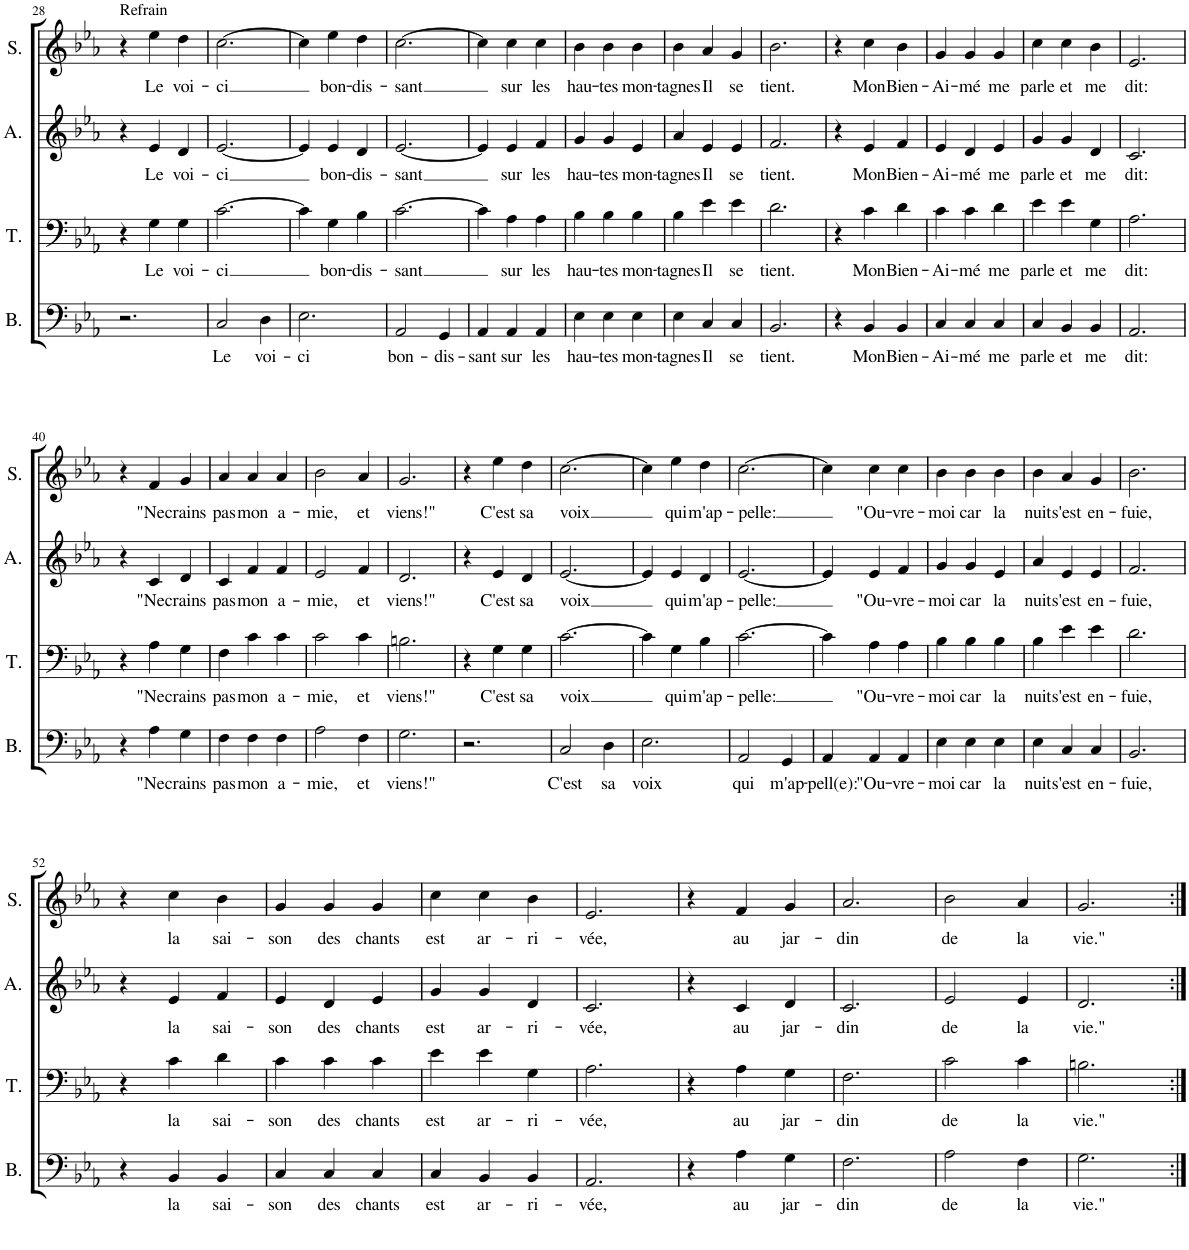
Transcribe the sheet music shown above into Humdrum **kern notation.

**kern	**text	**kern	**text	**kern	**text	**kern	**text
*part4	*part4	*part3	*part3	*part2	*part2	*part1	*part1
*staff4	*staff4	*staff3	*staff3	*staff2	*staff2	*staff1	*staff1
*I"Bass	*	*I"Tenor	*	*I"Alto	*	*I"Soprano	*
*I'B.	*	*I'T.	*	*I'A.	*	*I'S.	*
!!LO:PB:g=z
*clefF4	*	*clefF4	*	*clefG2	*	*clefG2	*
*k[b-e-a-]	*	*k[b-e-a-]	*	*k[b-e-a-]	*	*k[b-e-a-]	*
*M3/4	*	*M3/4	*	*M3/4	*	*M3/4	*
=28	=28	=28	=28	=28	=28	=28	=28
!	!	!	!	!	!	!LO:TX:a:t=Refrain	!
2.r	.	4r	.	4r	.	4r	.
!	!	!	!LO:LY:b	!	!LO:LY:b	!	!LO:LY:b
.	.	4G\	Le	4e-/	Le	4ee-\	Le
!	!	!	!LO:LY:b	!	!LO:LY:b	!	!LO:LY:b
.	.	4G\	voi-	4d/	voi-	4dd\	voi-
=29	=29	=29	=29	=29	=29	=29	=29
!	!LO:LY:b	!	!LO:LY:b	!	!LO:LY:b	!	!LO:LY:b
2C/	Le	[2.c\	-ci	[2.e-/	-ci	[2.cc\	-ci
!	!LO:LY:b	!	!	!	!	!	!
4D\	voi-	.	.	.	.	.	.
=30	=30	=30	=30	=30	=30	=30	=30
!	!LO:LY:b	!	!	!	!	!	!
2.E-\	-ci	4c\]	.	4e-/]	.	4cc\]	.
!	!	!	!LO:LY:b	!	!LO:LY:b	!	!LO:LY:b
.	.	4G\	bon-	4e-/	bon-	4ee-\	bon-
!	!	!	!LO:LY:b	!	!LO:LY:b	!	!LO:LY:b
.	.	4B-\	-dis-	4d/	-dis-	4dd\	-dis-
=31	=31	=31	=31	=31	=31	=31	=31
!	!LO:LY:b	!	!LO:LY:b	!	!LO:LY:b	!	!LO:LY:b
2AA-/	bon-	[2.c\	-sant	[2.e-/	-sant	[2.cc\	-sant
!	!LO:LY:b	!	!	!	!	!	!
4GG/	-dis-	.	.	.	.	.	.
=32	=32	=32	=32	=32	=32	=32	=32
!	!LO:LY:b	!	!	!	!	!	!
4AA-/	-sant	4c\]	.	4e-/]	.	4cc\]	.
!	!LO:LY:b	!	!LO:LY:b	!	!LO:LY:b	!	!LO:LY:b
4AA-/	sur	4A-\	sur	4e-/	sur	4cc\	sur
!	!LO:LY:b	!	!LO:LY:b	!	!LO:LY:b	!	!LO:LY:b
4AA-/	les	4A-\	les	4f/	les	4cc\	les
=33	=33	=33	=33	=33	=33	=33	=33
!	!LO:LY:b	!	!LO:LY:b	!	!LO:LY:b	!	!LO:LY:b
4E-\	hau-	4B-\	hau-	4g/	hau-	4b-\	hau-
!	!LO:LY:b	!	!LO:LY:b	!	!LO:LY:b	!	!LO:LY:b
4E-\	-tes	4B-\	-tes	4g/	-tes	4b-\	-tes
!	!LO:LY:b	!	!LO:LY:b	!	!LO:LY:b	!	!LO:LY:b
4E-\	mon-	4B-\	mon-	4e-/	mon-	4b-\	mon-
=34	=34	=34	=34	=34	=34	=34	=34
!	!LO:LY:b	!	!LO:LY:b	!	!LO:LY:b	!	!LO:LY:b
4E-\	-tagnes	4B-\	-tagnes	4a-/	-tagnes	4b-\	-tagnes
!	!LO:LY:b	!	!LO:LY:b	!	!LO:LY:b	!	!LO:LY:b
4C/	Il	4e-\	Il	4e-/	Il	4a-/	Il
!	!LO:LY:b	!	!LO:LY:b	!	!LO:LY:b	!	!LO:LY:b
4C/	se	4e-\	se	4e-/	se	4g/	se
=35	=35	=35	=35	=35	=35	=35	=35
!	!LO:LY:b	!	!LO:LY:b	!	!LO:LY:b	!	!LO:LY:b
2.BB-/	tient.	2.d\	tient.	2.f/	tient.	2.b-\	tient.
=36	=36	=36	=36	=36	=36	=36	=36
4r	.	4r	.	4r	.	4r	.
!	!LO:LY:b	!	!LO:LY:b	!	!LO:LY:b	!	!LO:LY:b
4BB-/	Mon	4c\	Mon	4e-/	Mon	4cc\	Mon
!	!LO:LY:b	!	!LO:LY:b	!	!LO:LY:b	!	!LO:LY:b
4BB-/	Bien-	4d\	Bien-	4f/	Bien-	4b-\	Bien-
=37	=37	=37	=37	=37	=37	=37	=37
!	!LO:LY:b	!	!LO:LY:b	!	!LO:LY:b	!	!LO:LY:b
4C/	-Ai-	4c\	-Ai-	4e-/	-Ai-	4g/	-Ai-
!	!LO:LY:b	!	!LO:LY:b	!	!LO:LY:b	!	!LO:LY:b
4C/	-mé	4c\	-mé	4d/	-mé	4g/	-mé
!	!LO:LY:b	!	!LO:LY:b	!	!LO:LY:b	!	!LO:LY:b
4C/	me	4d\	me	4e-/	me	4g/	me
=38	=38	=38	=38	=38	=38	=38	=38
!	!LO:LY:b	!	!LO:LY:b	!	!LO:LY:b	!	!LO:LY:b
4C/	parle	4e-\	parle	4g/	parle	4cc\	parle
!	!LO:LY:b	!	!LO:LY:b	!	!LO:LY:b	!	!LO:LY:b
4BB-/	et	4e-\	et	4g/	et	4cc\	et
!	!LO:LY:b	!	!LO:LY:b	!	!LO:LY:b	!	!LO:LY:b
4BB-/	me	4G\	me	4d/	me	4b-\	me
=39	=39	=39	=39	=39	=39	=39	=39
!	!LO:LY:b	!	!LO:LY:b	!	!LO:LY:b	!	!LO:LY:b
2.AA-/	dit:	2.A-\	dit:	2.c/	dit:	2.e-/	dit:
!!LO:LB:g=z
=40	=40	=40	=40	=40	=40	=40	=40
4r	.	4r	.	4r	.	4r	.
!	!LO:LY:b	!	!LO:LY:b	!	!LO:LY:b	!	!LO:LY:b
4A-\	"Ne	4A-\	"Ne	4c/	"Ne	4f/	"Ne
!	!LO:LY:b	!	!LO:LY:b	!	!LO:LY:b	!	!LO:LY:b
4G\	crains	4G\	crains	4d/	crains	4g/	crains
=41	=41	=41	=41	=41	=41	=41	=41
!	!LO:LY:b	!	!LO:LY:b	!	!LO:LY:b	!	!LO:LY:b
4F\	pas	4F\	pas	4c/	pas	4a-/	pas
!	!LO:LY:b	!	!LO:LY:b	!	!LO:LY:b	!	!LO:LY:b
4F\	mon	4c\	mon	4f/	mon	4a-/	mon
!	!LO:LY:b	!	!LO:LY:b	!	!LO:LY:b	!	!LO:LY:b
4F\	a-	4c\	a-	4f/	a-	4a-/	a-
=42	=42	=42	=42	=42	=42	=42	=42
!	!LO:LY:b	!	!LO:LY:b	!	!LO:LY:b	!	!LO:LY:b
2A-\	-mie,	2c\	-mie,	2e-/	-mie,	2b-\	-mie,
!	!LO:LY:b	!	!LO:LY:b	!	!LO:LY:b	!	!LO:LY:b
4F\	et	4c\	et	4f/	et	4a-/	et
=43	=43	=43	=43	=43	=43	=43	=43
!	!LO:LY:b	!	!LO:LY:b	!	!LO:LY:b	!	!LO:LY:b
2.G\	viens!"	2.Bn\	viens!"	2.d/	viens!"	2.g/	viens!"
=44	=44	=44	=44	=44	=44	=44	=44
2.r	.	4r	.	4r	.	4r	.
!	!	!	!LO:LY:b	!	!LO:LY:b	!	!LO:LY:b
.	.	4G\	C'est	4e-/	C'est	4ee-\	C'est
!	!	!	!LO:LY:b	!	!LO:LY:b	!	!LO:LY:b
.	.	4G\	sa	4d/	sa	4dd\	sa
=45	=45	=45	=45	=45	=45	=45	=45
!	!LO:LY:b	!	!LO:LY:b	!	!LO:LY:b	!	!LO:LY:b
2C/	C'est	[2.c\	voix	[2.e-/	voix	[2.cc\	voix
!	!LO:LY:b	!	!	!	!	!	!
4D\	sa	.	.	.	.	.	.
=46	=46	=46	=46	=46	=46	=46	=46
!	!LO:LY:b	!	!	!	!	!	!
2.E-\	voix	4c\]	.	4e-/]	.	4cc\]	.
!	!	!	!LO:LY:b	!	!LO:LY:b	!	!LO:LY:b
.	.	4G\	qui	4e-/	qui	4ee-\	qui
!	!	!	!LO:LY:b	!	!LO:LY:b	!	!LO:LY:b
.	.	4B-\	m'ap-	4d/	m'ap-	4dd\	m'ap-
=47	=47	=47	=47	=47	=47	=47	=47
!	!LO:LY:b	!	!LO:LY:b	!	!LO:LY:b	!	!LO:LY:b
2AA-/	qui	[2.c\	-pelle:	[2.e-/	-pelle:	[2.cc\	-pelle:
!	!LO:LY:b	!	!	!	!	!	!
4GG/	m'ap-	.	.	.	.	.	.
=48	=48	=48	=48	=48	=48	=48	=48
!	!LO:LY:b	!	!	!	!	!	!
4AA-/	-pell(e):	4c\]	.	4e-/]	.	4cc\]	.
!	!LO:LY:b	!	!LO:LY:b	!	!LO:LY:b	!	!LO:LY:b
4AA-/	"Ou-	4A-\	"Ou-	4e-/	"Ou-	4cc\	"Ou-
!	!LO:LY:b	!	!LO:LY:b	!	!LO:LY:b	!	!LO:LY:b
4AA-/	-vre-	4A-\	-vre-	4f/	-vre-	4cc\	-vre-
=49	=49	=49	=49	=49	=49	=49	=49
!	!LO:LY:b	!	!LO:LY:b	!	!LO:LY:b	!	!LO:LY:b
4E-\	-moi	4B-\	-moi	4g/	-moi	4b-\	-moi
!	!LO:LY:b	!	!LO:LY:b	!	!LO:LY:b	!	!LO:LY:b
4E-\	car	4B-\	car	4g/	car	4b-\	car
!	!LO:LY:b	!	!LO:LY:b	!	!LO:LY:b	!	!LO:LY:b
4E-\	la	4B-\	la	4e-/	la	4b-\	la
=50	=50	=50	=50	=50	=50	=50	=50
!	!LO:LY:b	!	!LO:LY:b	!	!LO:LY:b	!	!LO:LY:b
4E-\	nuit	4B-\	nuit	4a-/	nuit	4b-\	nuit
!	!LO:LY:b	!	!LO:LY:b	!	!LO:LY:b	!	!LO:LY:b
4C/	s'est	4e-\	s'est	4e-/	s'est	4a-/	s'est
!	!LO:LY:b	!	!LO:LY:b	!	!LO:LY:b	!	!LO:LY:b
4C/	en-	4e-\	en-	4e-/	en-	4g/	en-
=51	=51	=51	=51	=51	=51	=51	=51
!	!LO:LY:b	!	!LO:LY:b	!	!LO:LY:b	!	!LO:LY:b
2.BB-/	-fuie,	2.d\	-fuie,	2.f/	-fuie,	2.b-\	-fuie,
!!LO:LB:g=z
=52	=52	=52	=52	=52	=52	=52	=52
4r	.	4r	.	4r	.	4r	.
!	!LO:LY:b	!	!LO:LY:b	!	!LO:LY:b	!	!LO:LY:b
4BB-/	la	4c\	la	4e-/	la	4cc\	la
!	!LO:LY:b	!	!LO:LY:b	!	!LO:LY:b	!	!LO:LY:b
4BB-/	sai-	4d\	sai-	4f/	sai-	4b-\	sai-
=53	=53	=53	=53	=53	=53	=53	=53
!	!LO:LY:b	!	!LO:LY:b	!	!LO:LY:b	!	!LO:LY:b
4C/	-son	4c\	-son	4e-/	-son	4g/	-son
!	!LO:LY:b	!	!LO:LY:b	!	!LO:LY:b	!	!LO:LY:b
4C/	des	4c\	des	4d/	des	4g/	des
!	!LO:LY:b	!	!LO:LY:b	!	!LO:LY:b	!	!LO:LY:b
4C/	chants	4c\	chants	4e-/	chants	4g/	chants
=54	=54	=54	=54	=54	=54	=54	=54
!	!LO:LY:b	!	!LO:LY:b	!	!LO:LY:b	!	!LO:LY:b
4C/	est	4e-\	est	4g/	est	4cc\	est
!	!LO:LY:b	!	!LO:LY:b	!	!LO:LY:b	!	!LO:LY:b
4BB-/	ar-	4e-\	ar-	4g/	ar-	4cc\	ar-
!	!LO:LY:b	!	!LO:LY:b	!	!LO:LY:b	!	!LO:LY:b
4BB-/	-ri-	4G\	-ri-	4d/	-ri-	4b-\	-ri-
=55	=55	=55	=55	=55	=55	=55	=55
!	!LO:LY:b	!	!LO:LY:b	!	!LO:LY:b	!	!LO:LY:b
2.AA-/	-vée,	2.A-\	-vée,	2.c/	-vée,	2.e-/	-vée,
=56	=56	=56	=56	=56	=56	=56	=56
4r	.	4r	.	4r	.	4r	.
!	!LO:LY:b	!	!LO:LY:b	!	!LO:LY:b	!	!LO:LY:b
4A-\	au	4A-\	au	4c/	au	4f/	au
!	!LO:LY:b	!	!LO:LY:b	!	!LO:LY:b	!	!LO:LY:b
4G\	jar-	4G\	jar-	4d/	jar-	4g/	jar-
=57	=57	=57	=57	=57	=57	=57	=57
!	!LO:LY:b	!	!LO:LY:b	!	!LO:LY:b	!	!LO:LY:b
2.F\	-din	2.F\	-din	2.c/	-din	2.a-/	-din
=58	=58	=58	=58	=58	=58	=58	=58
!	!LO:LY:b	!	!LO:LY:b	!	!LO:LY:b	!	!LO:LY:b
2A-\	de	2c\	de	2e-/	de	2b-\	de
!	!LO:LY:b	!	!LO:LY:b	!	!LO:LY:b	!	!LO:LY:b
4F\	la	4c\	la	4e-/	la	4a-/	la
=59	=59	=59	=59	=59	=59	=59	=59
!	!LO:LY:b	!	!LO:LY:b	!	!LO:LY:b	!	!LO:LY:b
2.G\	vie."	2.Bn\	vie."	2.d/	vie."	2.g/	vie."
=:|!	=:|!	=:|!	=:|!	=:|!	=:|!	=:|!	=:|!
*-	*-	*-	*-	*-	*-	*-	*-
